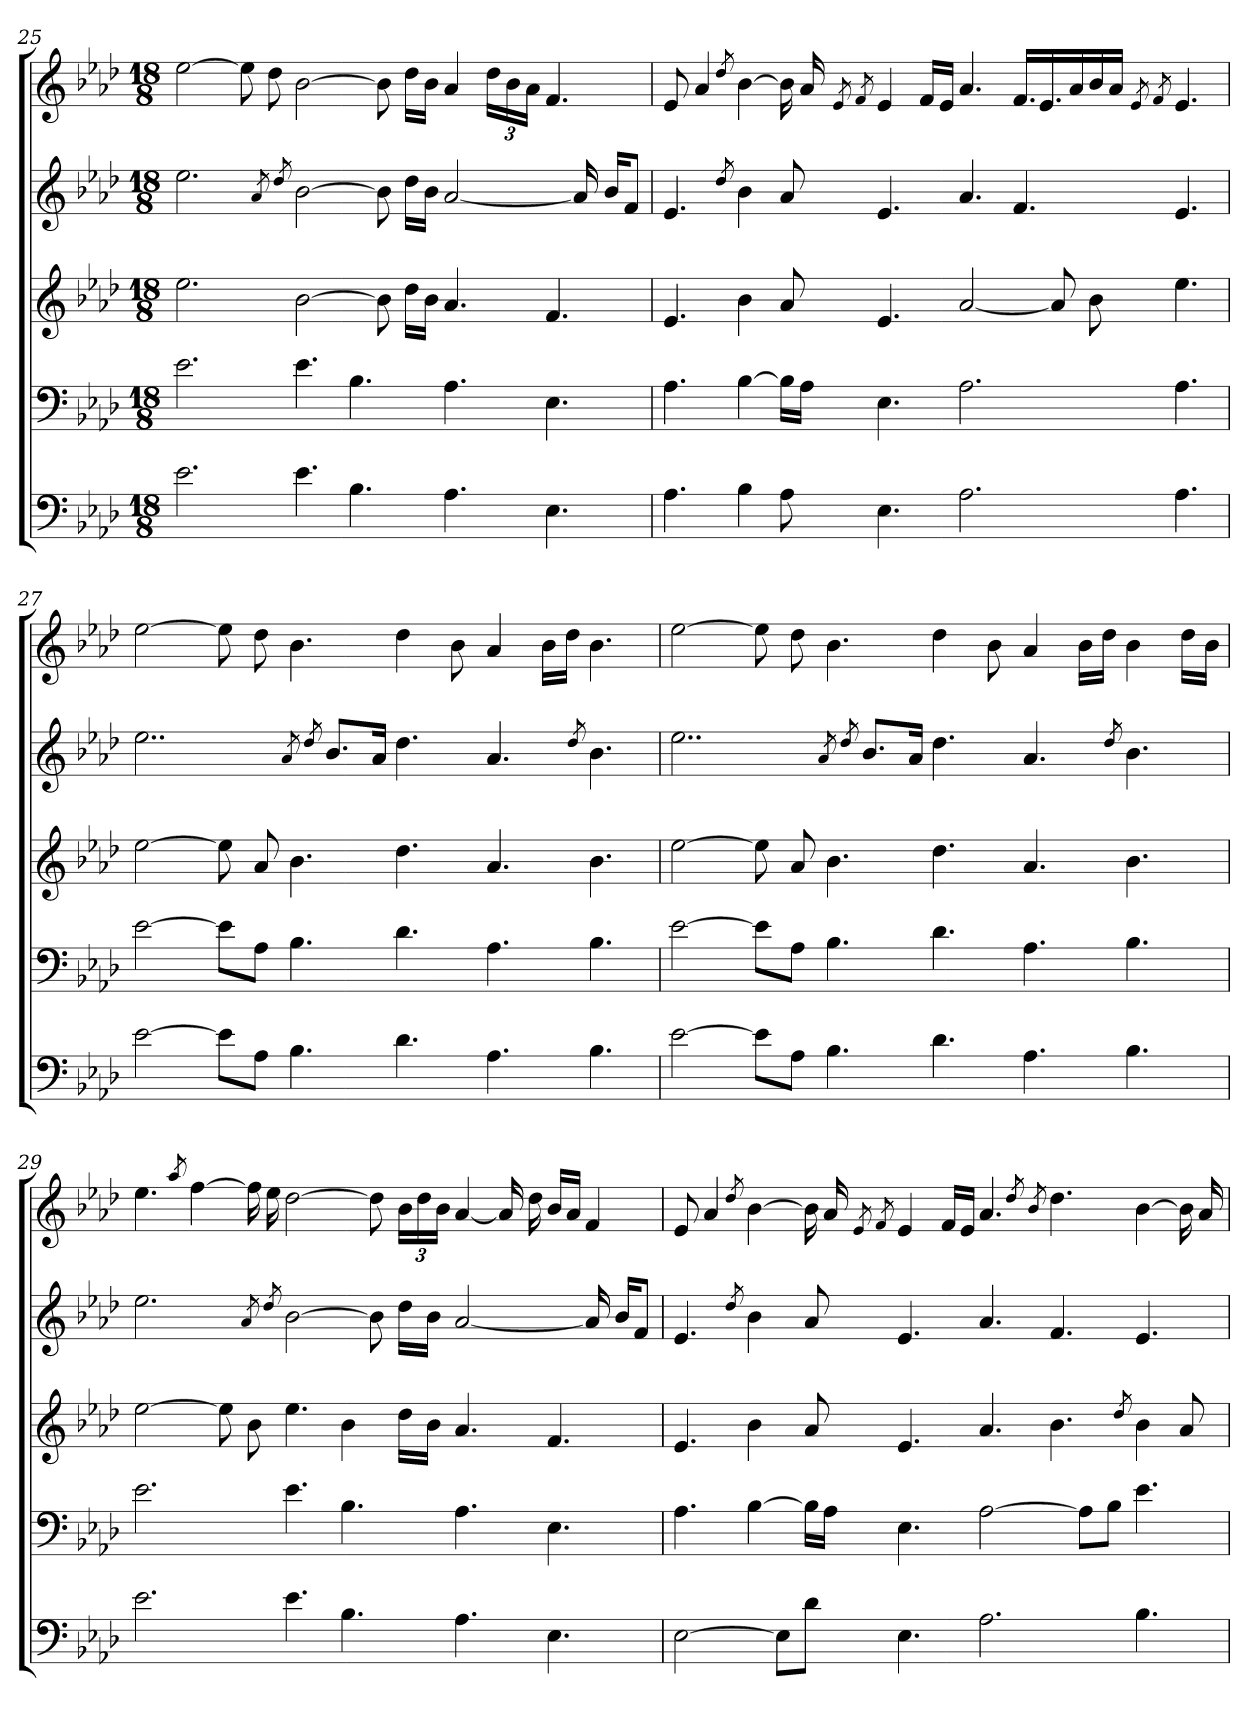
**kern	**kern	**kern	**kern	**kern
*part5	*part4	*part3	*part2	*part1
*staff5	*staff4	*staff3	*staff2	*staff1
*clefF4	*clefF4	*clefG2	*clefG2	*clefG2
*k[b-e-a-d-]	*k[b-e-a-d-]	*k[b-e-a-d-]	*k[b-e-a-d-]	*k[b-e-a-d-]
*M18/8	*M18/8	*M18/8	*M18/8	*M18/8
=25	=25	=25	=25	=25
2.e-	2.e-	2.ee-	2.ee-	[2ee-
.	.	.	.	8ee-]
.	.	.	.	8dd-
.	.	.	8qa-	.
.	.	.	8qdd-	.
4.e-	4.e-	[2b-	[2b-	[2b-
4.B-	4.B-	.	.	.
.	.	8b-]	8b-]	8b-]
.	.	16dd-\LL	16dd-\LL	16dd-\LL
.	.	16b-\JJ	16b-\JJ	16b-\JJ
4.A-	4.A-	4.a-	[2a-	4a-
.	.	.	.	24dd-\LL
.	.	.	.	24b-\
.	.	.	.	24a-\JJ
4.E-	4.E-	4.f	.	4.f
.	.	.	16a-]	.
.	.	.	16b-/KL	.
.	.	.	8f/J	.
=26	=26	=26	=26	=26
4.A-	4.A-	4.e-	4.e-	8e-
.	.	.	.	4a-
.	.	.	8qdd-	8qdd-
4B-	[4B-	4b-	4b-	[4b-
8A-	16B-\LL]	8a-	8a-	16b-]
.	16A-\JJ	.	.	16a-
.	.	.	.	8qe-
.	.	.	.	8qf
4.E-	4.E-	4.e-	4.e-	4e-
.	.	.	.	16f/LL
.	.	.	.	16e-/JJ
2.A-	2.A-	[2a-	4.a-	4.a-
.	.	.	4.f	16.f/LL
.	.	.	.	16.e-/
.	.	8a-]	.	.
.	.	.	.	16a-/
.	.	8b-	.	16b-/
.	.	.	.	16a-/JJ
.	.	.	.	8qe-
.	.	.	.	8qf
4.A-	4.A-	4.ee-	4.e-	4.e-
=27	=27	=27	=27	=27
[2e-	[2e-	[2ee-	2..ee-	[2ee-
8e-\L]	8e-\L]	8ee-]	.	8ee-]
8A-\J	8A-\J	8a-	.	8dd-
4.B-	4.B-	4.b-	.	4.b-
.	.	.	8qa-	.
.	.	.	8qdd-	.
.	.	.	8.b-/L	.
.	.	.	16a-/Jk	.
4.d-	4.d-	4.dd-	4.dd-	4dd-
.	.	.	.	8b-
4.A-	4.A-	4.a-	4.a-	4a-
.	.	.	.	16b-\LL
.	.	.	.	16dd-\JJ
.	.	.	8qdd-	.
4.B-	4.B-	4.b-	4.b-	4.b-
=28	=28	=28	=28	=28
[2e-	[2e-	[2ee-	2..ee-	[2ee-
8e-\L]	8e-\L]	8ee-]	.	8ee-]
8A-\J	8A-\J	8a-	.	8dd-
4.B-	4.B-	4.b-	.	4.b-
.	.	.	8qa-	.
.	.	.	8qdd-	.
.	.	.	8.b-/L	.
.	.	.	16a-/Jk	.
4.d-	4.d-	4.dd-	4.dd-	4dd-
.	.	.	.	8b-
4.A-	4.A-	4.a-	4.a-	4a-
.	.	.	.	16b-\LL
.	.	.	.	16dd-\JJ
.	.	.	8qdd-	.
4.B-	4.B-	4.b-	4.b-	4b-
.	.	.	.	16dd-\LL
.	.	.	.	16b-\JJ
=29	=29	=29	=29	=29
2.e-	2.e-	[2ee-	2.ee-	4.ee-
.	.	.	.	8qaa-
.	.	.	.	[4ff
.	.	8ee-]	.	.
.	.	8b-	.	16ff]
.	.	.	.	16ee-
.	.	.	8qa-	.
.	.	.	8qdd-	.
4.e-	4.e-	4.ee-	[2b-	[2dd-
4.B-	4.B-	4b-	.	.
.	.	.	8b-]	8dd-]
.	.	16dd-\LL	16dd-\LL	24b-\LL
.	.	.	.	24dd-\
.	.	16b-\JJ	16b-\JJ	.
.	.	.	.	24b-\JJ
4.A-	4.A-	4.a-	[2a-	[4a-
.	.	.	.	16a-]
.	.	.	.	16dd-
4.E-	4.E-	4.f	.	16b-/LL
.	.	.	.	16a-/JJ
.	.	.	16a-]	4f
.	.	.	16b-/KL	.
.	.	.	8f/J	.
=30	=30	=30	=30	=30
[2E-	4.A-	4.e-	4.e-	8e-
.	.	.	.	4a-
.	.	.	8qdd-	8qdd-
.	[4B-	4b-	4b-	[4b-
8E-\L]	.	.	.	.
8d-\J	16B-\LL]	8a-	8a-	16b-]
.	16A-\JJ	.	.	16a-
.	.	.	.	8qe-
.	.	.	.	8qf
4.E-	4.E-	4.e-	4.e-	4e-
.	.	.	.	16f/LL
.	.	.	.	16e-/JJ
2.A-	[2A-	4.a-	4.a-	4.a-
.	.	.	.	8qdd-
.	.	.	.	8qb-
.	.	4.b-	4.f	4.dd-
.	8A-\L]	.	.	.
.	8B-\J	.	.	.
.	.	8qdd-	.	.
4.B-	4.e-	4b-	4.e-	[4b-
.	.	8a-	.	16b-]
.	.	.	.	16a-
=	=	=	=	=
*-	*-	*-	*-	*-
